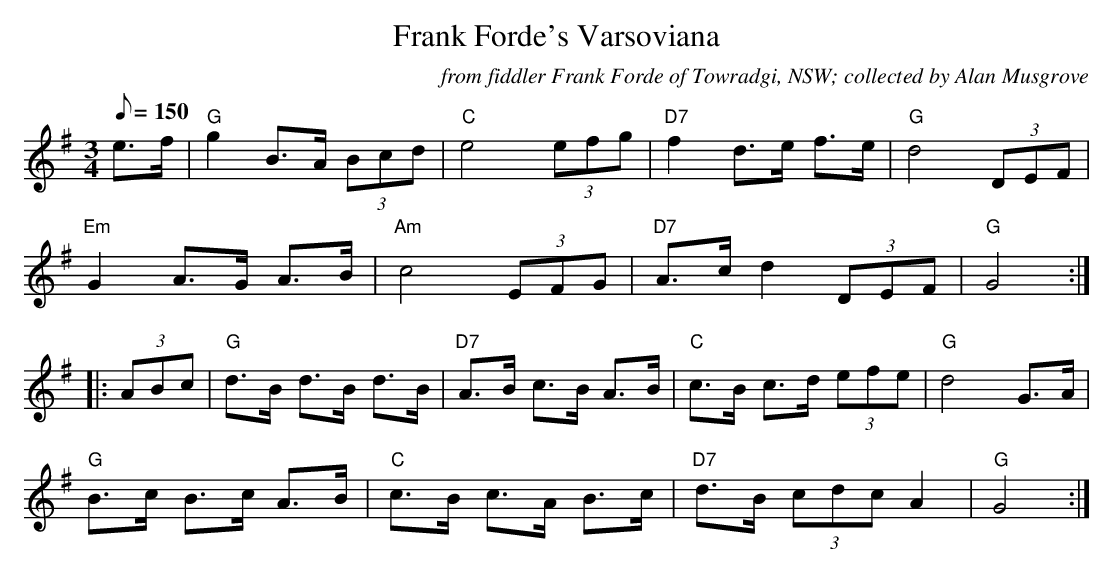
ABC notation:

X:1
T:Frank Forde's Varsoviana
M:3/4
L:1/8
Q:150
C:from fiddler Frank Forde of Towradgi, NSW; collected by Alan Musgrove
K:G
e>f|"G"g2B>A (3Bcd|"C"e4(3efg|"D7"f2d>e f>e|"G"d4(3DEF|
"Em"G2A>G A>B|"Am"c4(3EFG|"D7"A>cd2(3DEF|"G"G4:|
|:(3ABc|"G"d>B d>B d>B|"D7"A>B c>B A>B|"C"c>B c>d (3efe|"G"d4G>A|
"G"B>c B>c A>B|"C"c>B c>A B>c|"D7"d>B (3cdcA2|"G"G4:|
